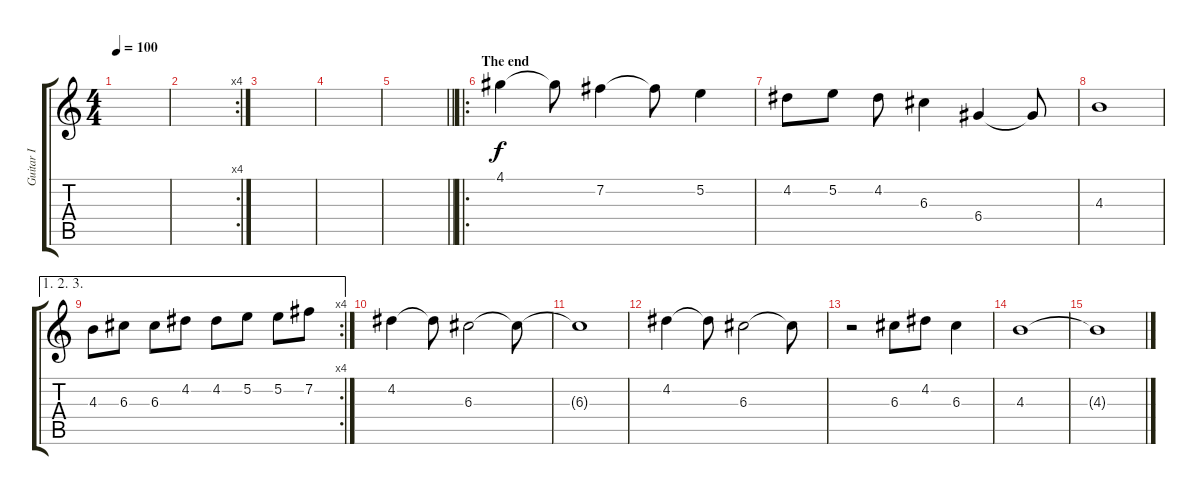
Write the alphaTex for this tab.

\track ("Guitar I" "Guitar I") {instrument overdrivenguitar}
\staff {score tabs}
\tuning (E4 B3 G3 D3 A2 E2) {hide}
\ts (4 4)
\tempo 100
\clef g2
\ks c
|
\rc 4
|
|
|
\barLineRight lightlight
|
\ro
\section ("" "The end")
4.1.4 4.1{t}.8 7.2.4 7.2{t}.8 5.2.4 |
4.2.8 5.2.8 4.2.8 6.3.4 6.4.4 6.4{t}.8 |
4.3.1 |
\ae (1 2 3)
\rc 4
4.3.8 6.3.8 6.3.8 4.2.8 4.2.8 5.2.8 5.2.8 7.2.8 |
4.2.4 4.2{t}.8 6.3.2 6.3{t}.8 |
6.3{t}.1 |
4.2.4 4.2{t}.8 6.3.2 6.3{t}.8 |
r.2 6.3.8 4.2.8 6.3.4 |
4.3.1 |
4.3{t}.1
